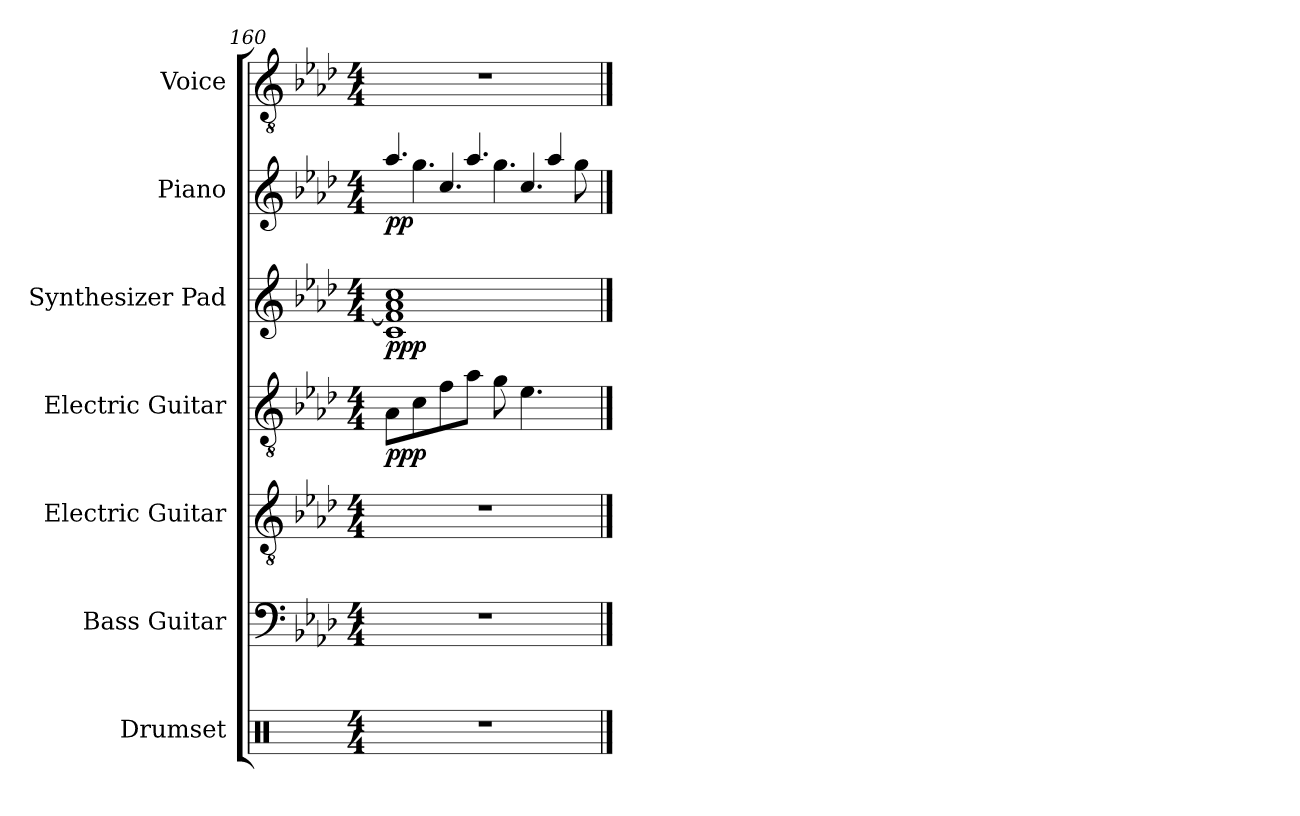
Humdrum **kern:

**kern	**kern	**kern	**kern	**dynam	**kern	**dynam	**kern	**dynam	**kern
*part7	*part6	*part5	*part4	*part4	*part3	*part3	*part2	*part2	*part1
*staff7	*staff6	*staff5	*staff4	*staff4	*staff3	*staff3	*staff2	*staff2	*staff1
*I"Drumset	*I"Bass Guitar	*I"Electric Guitar	*I"Electric Guitar	*	*I"Synthesizer Pad	*	*I"Piano	*	*I"Voice
*I'D. Set	*I'B. Guit.	*I'El. Guit.	*I'El. Guit.	*	*I'Syn.	*	*I'Pno.	*	*I'Vo.
*clefX	*clefF4	*clefGv2	*clefGv2	*	*clefG2	*	*clefG2	*	*clefGv2
*	*ITrd7c12	*	*	*	*	*	*	*	*
*k[]	*k[b-e-a-d-]	*k[b-e-a-d-]	*k[b-e-a-d-]	*	*k[b-e-a-d-]	*	*k[b-e-a-d-]	*	*k[b-e-a-d-]
*M4/4	*M4/4	*M4/4	*M4/4	*	*M4/4	*	*M4/4	*	*M4/4
=160	=160	=160	=160	=160	=160	=160	=160	=160	=160
*	*	*	*	*	*	*	*^	*	*
*	*	*	*	*	*	*	*	*^	*	*
!	!	!	!	!LO:DY:b	!	!LO:DY:b	!	!	!	!LO:DY:b	!
1r	1r	1r	8A-\L	ppp	1c 1f] 1a- 1cc	ppp	4.aa-/	8ryy	4ryy	pp	1r
.	.	.	8c\	.	.	.	.	4.gg\	.	.	.
.	.	.	8f\	.	.	.	.	.	4.cc/	.	.
.	.	.	8a-\J	.	.	.	4.aa-/	.	.	.	.
.	.	.	8g\	.	.	.	.	4.gg\	.	.	.
.	.	.	4.e-\	.	.	.	.	.	4.cc/	.	.
.	.	.	.	.	.	.	4aa-/	.	.	.	.
.	.	.	.	.	.	.	.	8gg\	.	.	.
*	*	*	*	*	*	*	*v	*v	*v	*	*
==	==	==	==	==	==	==	==	==	==
*-	*-	*-	*-	*-	*-	*-	*-	*-	*-
